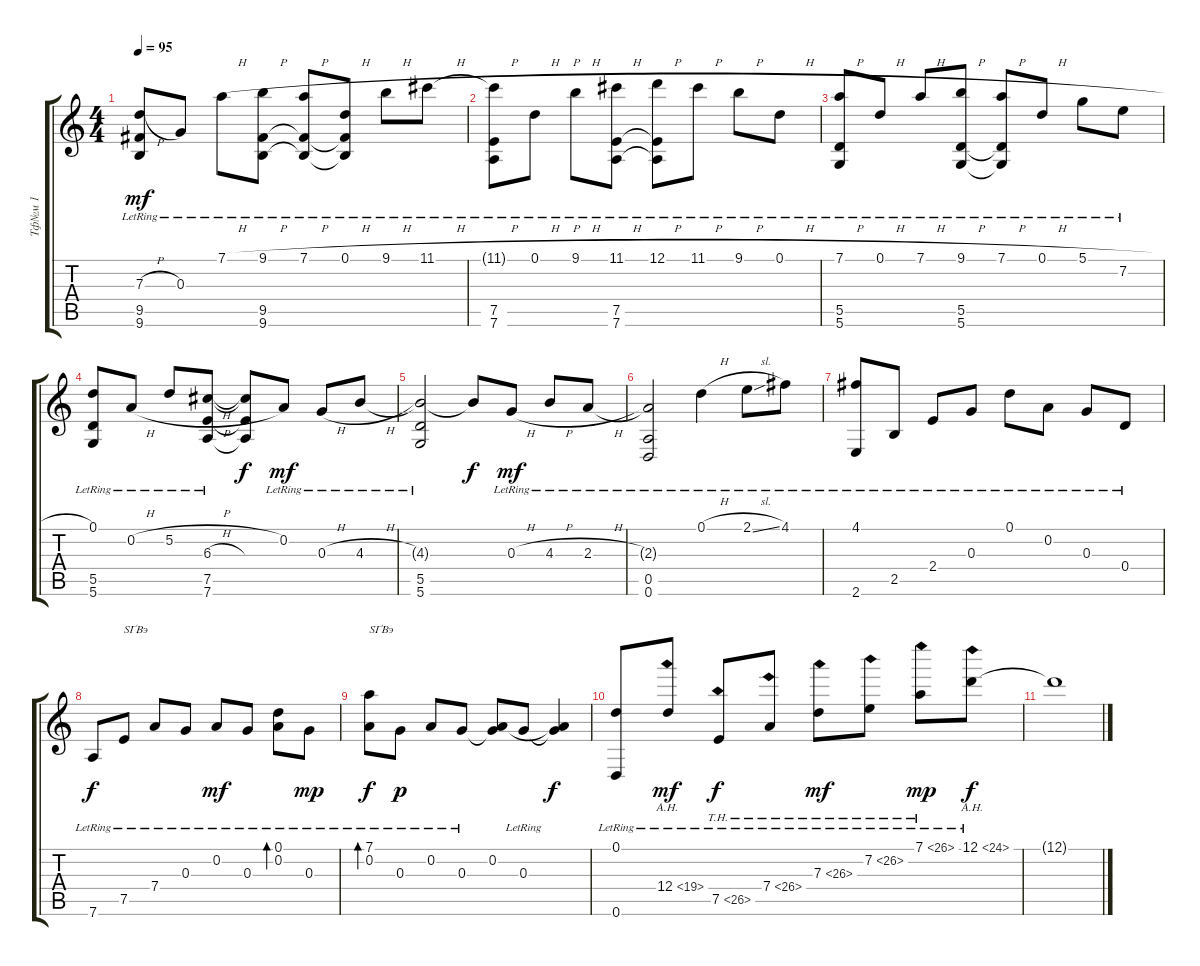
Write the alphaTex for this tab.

\track ("Тф№м 1" "Тф№м 1") {instrument acousticguitarsteel}
\staff {score tabs}
\tuning (D4 A3 G3 D3 A2 D2) {hide}
\ts (4 4)
\tempo 95
\clef g2
\ks c
(7.3{h t} 9.5{lr} 9.6{lr}).8{dy mf} 0.3{lr}.8 7.1{h lr}.8 (9.1{h lr} 9.5{lr} 9.6{lr}).8 (7.1{h lr} 9.5{t} 9.6{t}).8 (0.1{h lr} 9.5{t} 9.6{t}).8 9.1{h lr}.8 11.1{h lr}.8 |
(11.1{h t} 7.5{lr} 7.6{lr}).8 0.1{h lr}.8 9.1{h lr}.8 (11.1{h lr} 7.5{lr} 7.6{lr}).8 (12.1{h lr} 7.5{t} 7.6{t}).8 11.1{h lr}.8 9.1{h lr}.8 0.1{h lr}.8 |
(7.1{h lr} 5.5{lr} 5.6{lr}).8 0.1{h lr}.8 7.1{h lr}.8 (9.1{h lr} 5.5{lr} 5.6{lr}).8 (7.1{h lr} 5.5{t} 5.6{t}).8 0.1{h lr}.8 5.1{h lr}.8 7.2{lr}.8 |
(0.1{lr} 5.5{lr} 5.6{lr}).8 0.2{h lr}.8 5.2{h lr}.8 (6.3{h lr} 7.5{lr} 7.6{lr}).8 (6.3{t} 7.5{t} 7.6{t}).8{dy f} 0.2{lr}.8{dy mf} 0.3{h lr}.8 4.3{h lr}.8 |
(4.3{t} 5.5{lr} 5.6{lr}).2 4.3{t}.8{dy f} 0.3{h lr}.8{dy mf} 4.3{h lr}.8 2.3{h lr}.8 |
(2.3{t} 0.5{lr} 0.6{lr}).2 0.1{h lr}.4 2.1{sl lr}.8 4.1{lr}.8 |
(4.1{lr} 2.6{lr}).8 2.5{lr}.8 2.4{lr}.8 0.3{lr}.8 0.1{lr}.8 0.2{lr}.8 0.3{lr}.8 0.4{lr}.8 |
7.6{lr}.8{dy f} 7.5{lr}.8{txt "ЅҐВэ"} 7.4{lr}.8 0.3{lr}.8 0.2{lr}.8{dy mf} 0.3{lr}.8 (0.1 0.2{lr}).8{bd 480} 0.3{lr}.8{dy mp} |
(7.1 0.2{lr}).8{bd 480 txt "ЅҐВэ" dy f} 0.3{lr}.8{dy p} 0.2{lr}.8 0.3{lr}.8 (0.2 0.3{t}).8 0.3{lr}.8 (0.2{t} 0.3{t}).4{dy f} |
(0.1{lr} 0.6{lr}).8 12.4{ah 7 lr}.8{dy mf} 7.5{th 19 lr}.8{dy f} 7.4{th 19 lr}.8 7.3{th 19 lr}.8{dy mf} 7.2{th 19 lr}.8 7.1{th 19 lr}.8{dy mp} 12.1{ah 12 lr}.8{dy f} |
12.1{t}.1
